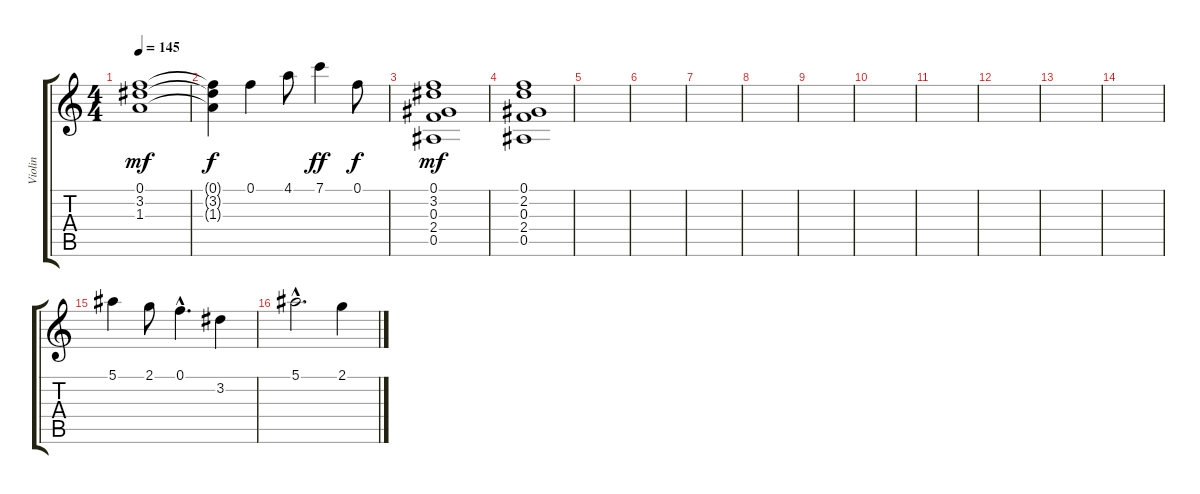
\track ("Violin" "Violin") {instrument stringensemble1}
\staff {score tabs}
\tuning (F5 C5 Ab4 Eb4 Bb3 F3) {hide}
\ts (4 4)
\tempo 145
\clef g2
\ks c
(0.1 3.2 1.3).1{dy mf} |
(0.1{t} 3.2{t} 1.3{t}).4{dy f} 0.1.4 4.1.8 7.1.4{dy ff} 0.1.8{dy f} |
(0.1 3.2 0.3 2.4 0.5).1{dy mf} |
(0.1 2.2 0.3 2.4 0.5).1 |
|
|
|
|
|
|
|
|
|
|
5.1.4 2.1.8 0.1{hac}.4{d} 3.2.4 |
5.1{hac}.2{d} 2.1.4
